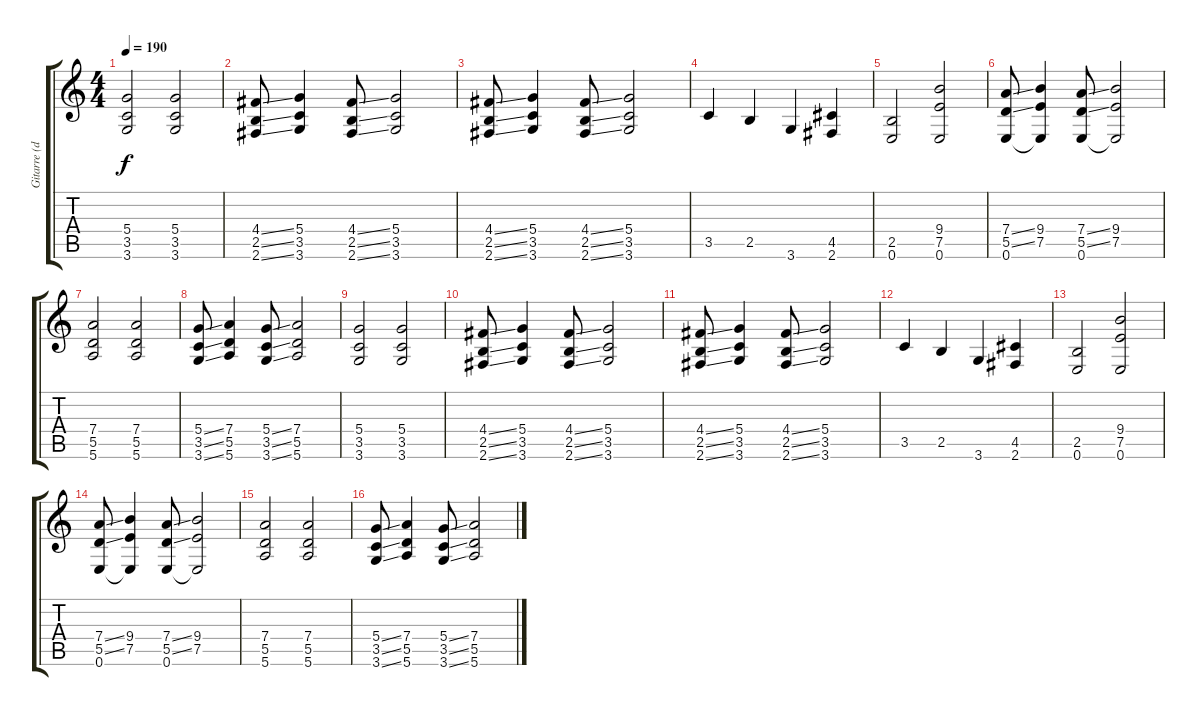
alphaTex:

\track ("Gitarre (dist.)" "Gitarre (d") {instrument distortionguitar}
\staff {score tabs}
\tuning (E4 B3 G3 D3 A2 E2) {hide}
\ts (4 4)
\tempo 190
\clef g2
\ks c
(5.4 3.5 3.6).2{dy f} (5.4 3.5 3.6).2 |
(4.4{ss} 2.5{ss} 2.6{ss}).8 (5.4 3.5 3.6).4 (4.4{ss} 2.5{ss} 2.6{ss}).8 (5.4 3.5 3.6).2 |
(4.4{ss} 2.5{ss} 2.6{ss}).8 (5.4 3.5 3.6).4 (4.4{ss} 2.5{ss} 2.6{ss}).8 (5.4 3.5 3.6).2 |
3.5.4 2.5.4 3.6.4 (4.5 2.6).4 |
(2.5 0.6).2 (9.4 7.5 0.6).2 |
(7.4{ss} 5.5{ss} 0.6).8 (9.4 7.5 0.6{t}).4 (7.4{ss} 5.5{ss} 0.6).8 (9.4 7.5 0.6{t}).2 |
(7.4 5.5 5.6).2 (7.4 5.5 5.6).2 |
(5.4{ss} 3.5{ss} 3.6{ss}).8 (7.4 5.5 5.6).4 (5.4{ss} 3.5{ss} 3.6{ss}).8 (7.4 5.5 5.6).2 |
(5.4 3.5 3.6).2 (5.4 3.5 3.6).2 |
(4.4{ss} 2.5{ss} 2.6{ss}).8 (5.4 3.5 3.6).4 (4.4{ss} 2.5{ss} 2.6{ss}).8 (5.4 3.5 3.6).2 |
(4.4{ss} 2.5{ss} 2.6{ss}).8 (5.4 3.5 3.6).4 (4.4{ss} 2.5{ss} 2.6{ss}).8 (5.4 3.5 3.6).2 |
3.5.4 2.5.4 3.6.4 (4.5 2.6).4 |
(2.5 0.6).2 (9.4 7.5 0.6).2 |
(7.4{ss} 5.5{ss} 0.6).8 (9.4 7.5 0.6{t}).4 (7.4{ss} 5.5{ss} 0.6).8 (9.4 7.5 0.6{t}).2 |
(7.4 5.5 5.6).2 (7.4 5.5 5.6).2 |
(5.4{ss} 3.5{ss} 3.6{ss}).8 (7.4 5.5 5.6).4 (5.4{ss} 3.5{ss} 3.6{ss}).8 (7.4 5.5 5.6).2
